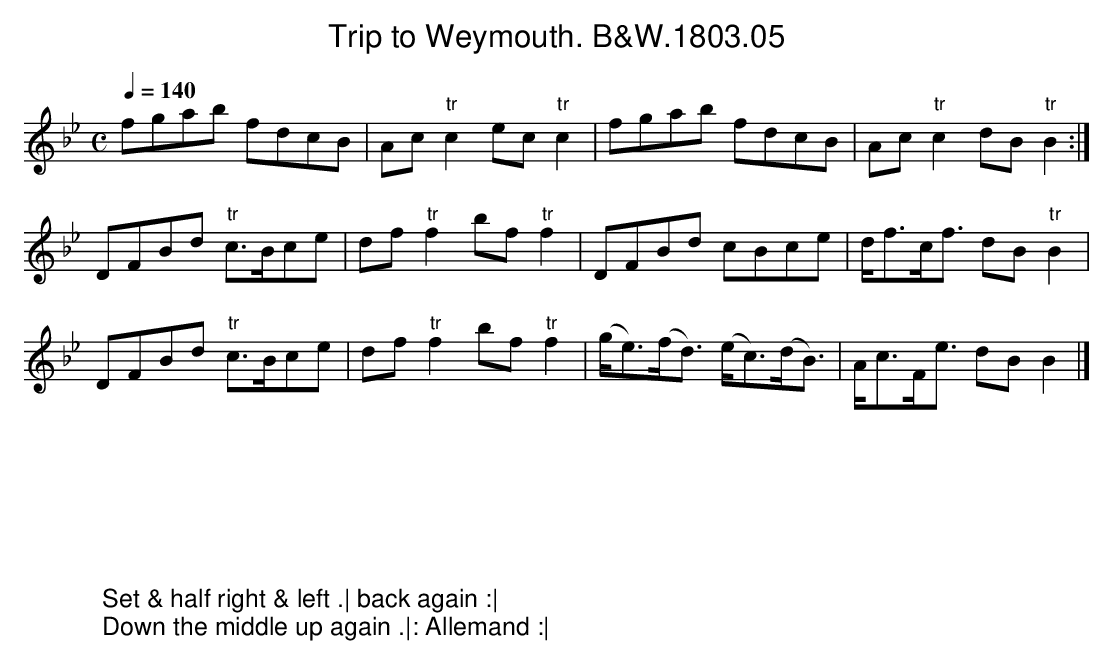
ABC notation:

X:1
T:Trip to Weymouth. B&W.1803.05
M:C
L:1/8
Q:1/4=140
K:Bb
fgab fdcB|Ac "tr"c2 ec "tr"c2|fgab fdcB|Ac "tr"c2 dB "tr"B2:|
DFBd "tr"c>Bce|df "tr"f2 bf "tr"f2|DFBd cBce|d<fc<f dB "tr"B2|
DFBd "tr"c>Bce|df "tr"f2 bf "tr"f2|(g<e)(f<d) (e<c)(d<B)|A<cF<e dB B2|]
W:
W:
W:Set & half right & left .| back again :|
W:Down the middle up again .|: Allemand :|
|:
